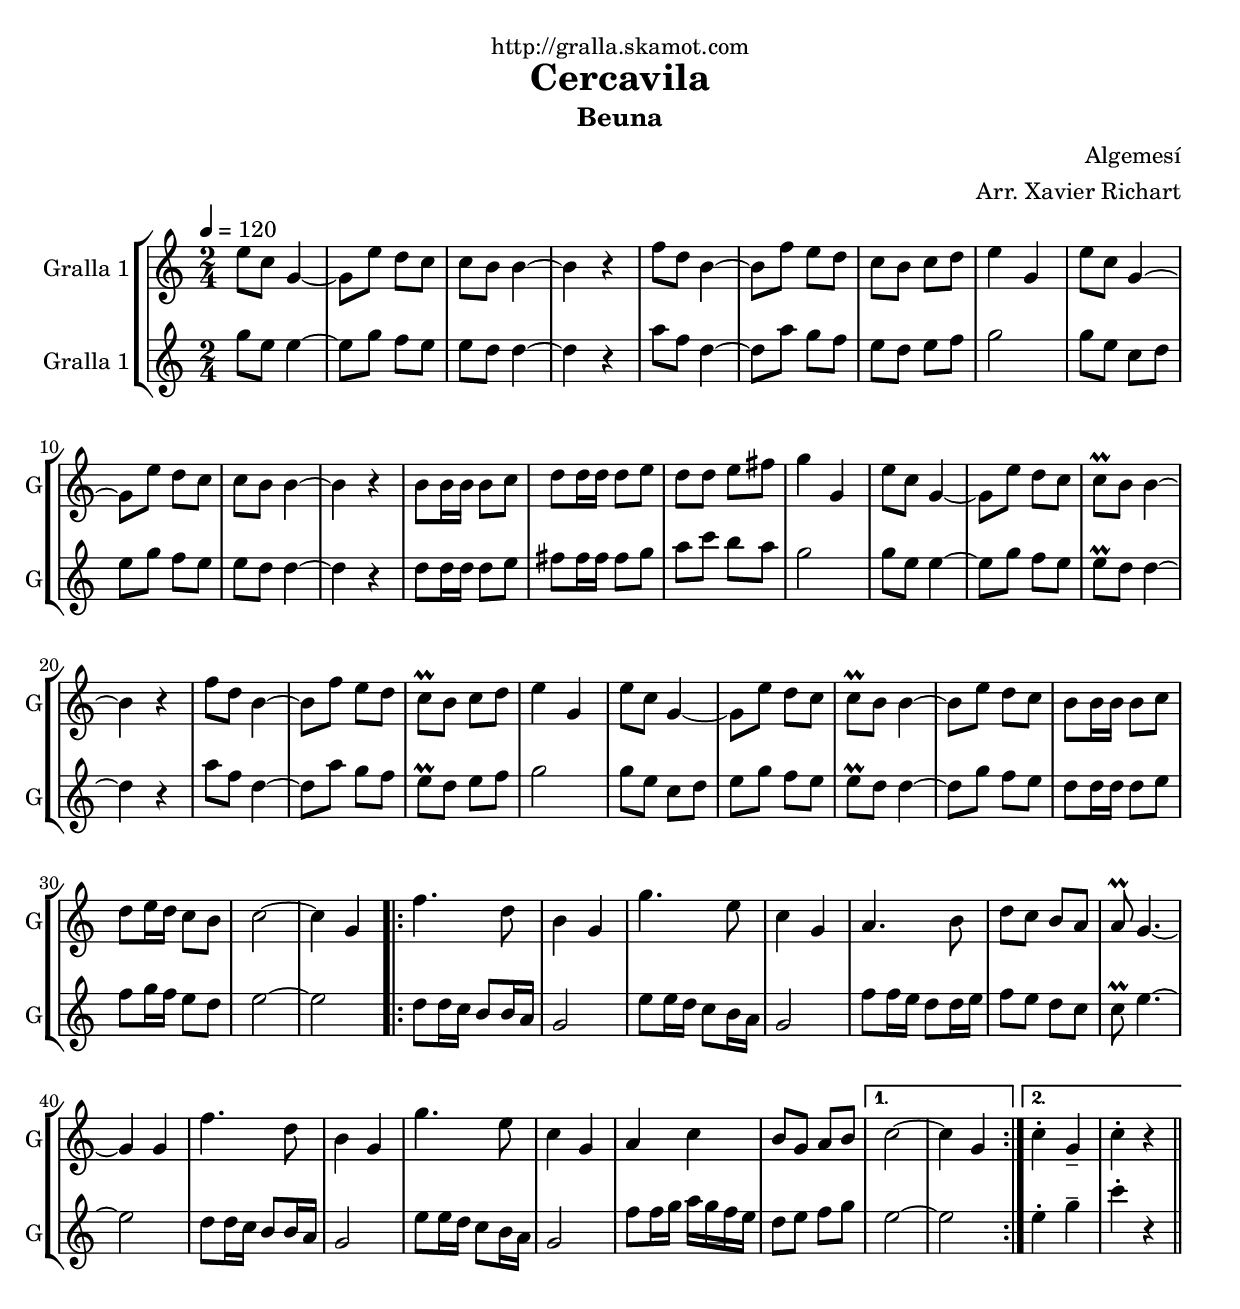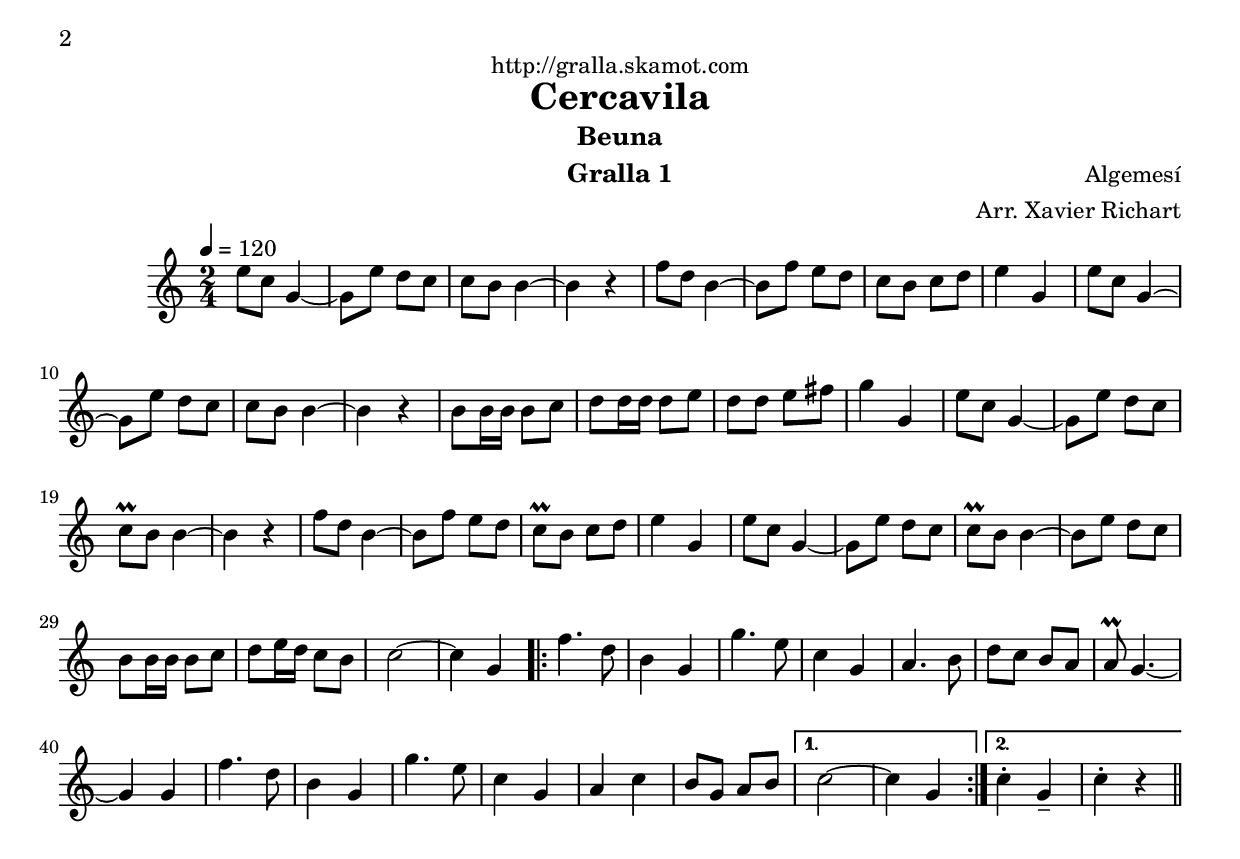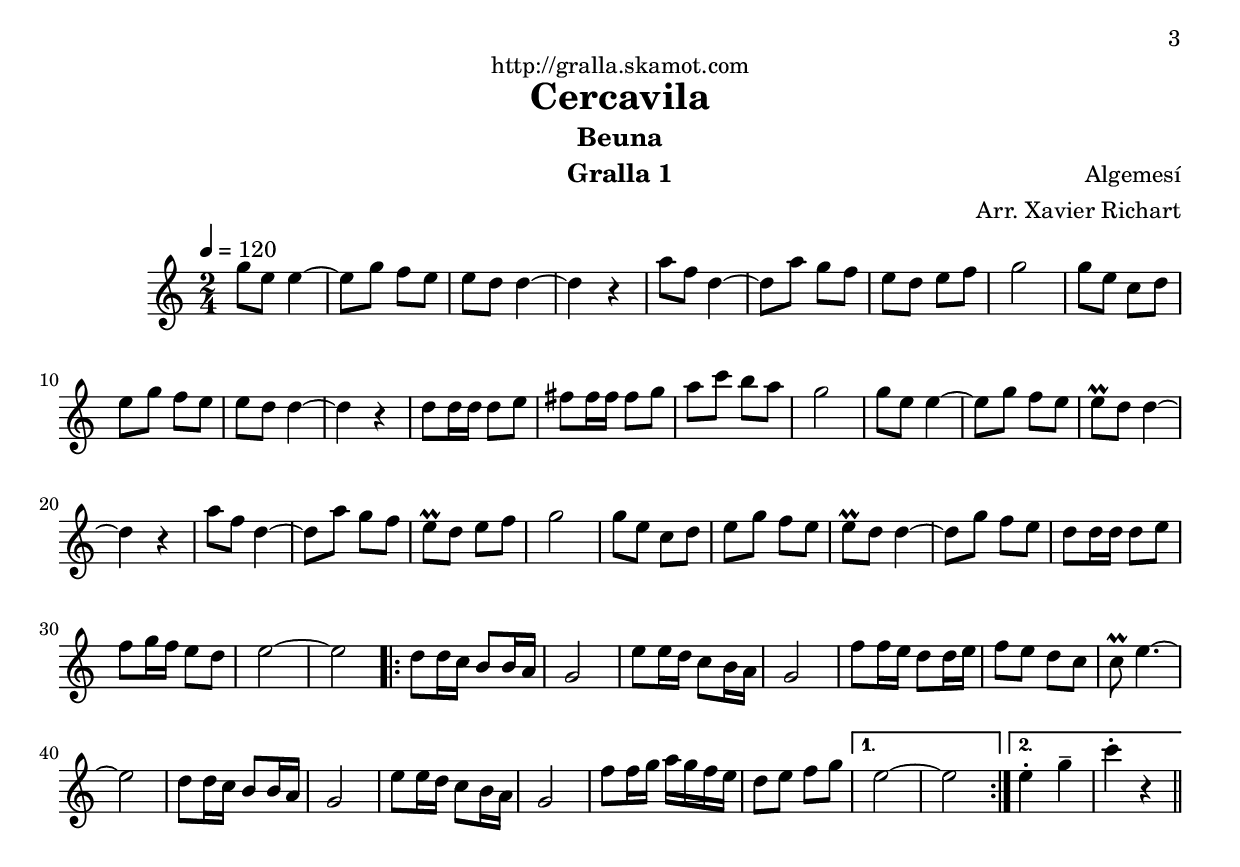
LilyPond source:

\version "2.16.2"

\header {
  dedication="http://gralla.skamot.com"
  title="Cercavila"
  subtitle="Beuna"
  subsubtitle=""
  poet=""
  meter=""
  piece=""
  composer="Algemesí"
  arranger="Arr. Xavier Richart"
  opus=""
  instrument=""
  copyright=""
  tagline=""
}

liniaroAa =
\relative e''
{
  \tempo 4=120
  \clef treble
  \key c \major
  \time 2/4
  e8 c g4 ~  |
  g8 e' d c  |
  c8 b b4 ~  |
  b4 r  |
  %05
  f'8 d b4 ~  |
  b8 f' e d  |
  c8 b c d  |
  e4 g,  |
  e'8 c g4 ~  |
  %10
  g8 e' d c  |
  c8 b b4 ~  |
  b4 r  |
  b8 b16 b b8 c  |
  d8 d16 d d8 e  |
  %15
  d8 d e fis  |
  g4 g,  |
  e'8 c g4 ~  |
  g8 e' d c  |
  c8\prall b b4 ~  |
  %20
  b4 r  |
  f'8 d b4 ~  |
  b8 f' e d  |
  c8\prall b c d  |
  e4 g,  |
  %25
  e'8 c g4 ~  |
  g8 e' d c  |
  c8\prall b b4 ~  |
  b8 e d c  |
  b8 b16 b b8 c  |
  %30
  d8 e16 d c8 b  |
  c2 ~  |
  c4 g  |
  \repeat volta 2 { f'4. d8  |
  b4 g  |
  %35
  g'4. e8  |
  c4 g  |
  a4. b8  |
  d8 c b a  |
  a8\prall g4. ~  |
  %40
  g4 g  |
  f'4. d8  |
  b4 g  |
  g'4. e8  |
  c4 g  |
  %45
  a4 c  |
  b8 g a b }
  \alternative { { c2 ~  |
  c4 g }
  { c4-. g--  |
  %50
  c4-. r } } \bar "||"
}

liniaroAb =
\relative g''
{
  \tempo 4=120
  \clef treble
  \key c \major
  \time 2/4
  g8 e e4 ~  |
  e8 g f e  |
  e8 d d4 ~  |
  d4 r  |
  %05
  a'8 f d4 ~  |
  d8 a' g f  |
  e8 d e f  |
  g2  |
  g8 e c d  |
  %10
  e8 g f e  |
  e8 d d4 ~  |
  d4 r  |
  d8 d16 d d8 e  |
  fis8 fis16 fis fis8 g  |
  %15
  a8 c b a  |
  g2  |
  g8 e e4 ~  |
  e8 g f e  |
  e8\prall d d4 ~  |
  %20
  d4 r  |
  a'8 f d4 ~  |
  d8 a' g f  |
  e8\prall d e f  |
  g2  |
  %25
  g8 e c d  |
  e8 g f e  |
  e8\prall d d4 ~  |
  d8 g f e  |
  d8 d16 d d8 e  |
  %30
  f8 g16 f e8 d  |
  e2 ~  |
  e2  |
  \repeat volta 2 { d8 d16 c b8 b16 a  |
  g2  |
  %35
  e'8 e16 d c8 b16 a  |
  g2  |
  f'8 f16 e d8 d16 e  |
  f8 e d c  |
  c8\prall e4. ~  |
  %40
  e2  |
  d8 d16 c b8 b16 a  |
  g2  |
  e'8 e16 d c8 b16 a  |
  g2  |
  %45
  f'8 f16 g a g f e  |
  d8 e f g }
  \alternative { { e2 ~  |
  e2 }
  { e4-. g--  |
  %50
  c4-. r } } \bar "||"
}

\bookpart {
  \score {
    \new StaffGroup {
      \override Score.RehearsalMark #'self-alignment-X = #LEFT
      <<
        \new Staff \with {instrumentName = #"Gralla 1" shortInstrumentName = #"G"} \liniaroAa
        \new Staff \with {instrumentName = #"Gralla 1" shortInstrumentName = #"G"} \liniaroAb
      >>
    }
    \layout {}
  }
  \score { \unfoldRepeats
    \new StaffGroup {
      \override Score.RehearsalMark #'self-alignment-X = #LEFT
      <<
        \new Staff \with {instrumentName = #"Gralla 1" shortInstrumentName = #"G"} \liniaroAa
        \new Staff \with {instrumentName = #"Gralla 1" shortInstrumentName = #"G"} \liniaroAb
      >>
    }
    \midi {
      \set Staff.midiInstrument = "oboe"
      \set DrumStaff.midiInstrument = "drums"
    }
  }
}

\bookpart {
  \header {instrument="Gralla 1"}
  \score {
    \new StaffGroup {
      \override Score.RehearsalMark #'self-alignment-X = #LEFT
      <<
        \new Staff \liniaroAa
      >>
    }
    \layout {}
  }
  \score { \unfoldRepeats
    \new StaffGroup {
      \override Score.RehearsalMark #'self-alignment-X = #LEFT
      <<
        \new Staff \liniaroAa
      >>
    }
    \midi {
      \set Staff.midiInstrument = "oboe"
      \set DrumStaff.midiInstrument = "drums"
    }
  }
}

\bookpart {
  \header {instrument="Gralla 1"}
  \score {
    \new StaffGroup {
      \override Score.RehearsalMark #'self-alignment-X = #LEFT
      <<
        \new Staff \liniaroAb
      >>
    }
    \layout {}
  }
  \score { \unfoldRepeats
    \new StaffGroup {
      \override Score.RehearsalMark #'self-alignment-X = #LEFT
      <<
        \new Staff \liniaroAb
      >>
    }
    \midi {
      \set Staff.midiInstrument = "oboe"
      \set DrumStaff.midiInstrument = "drums"
    }
  }
}

